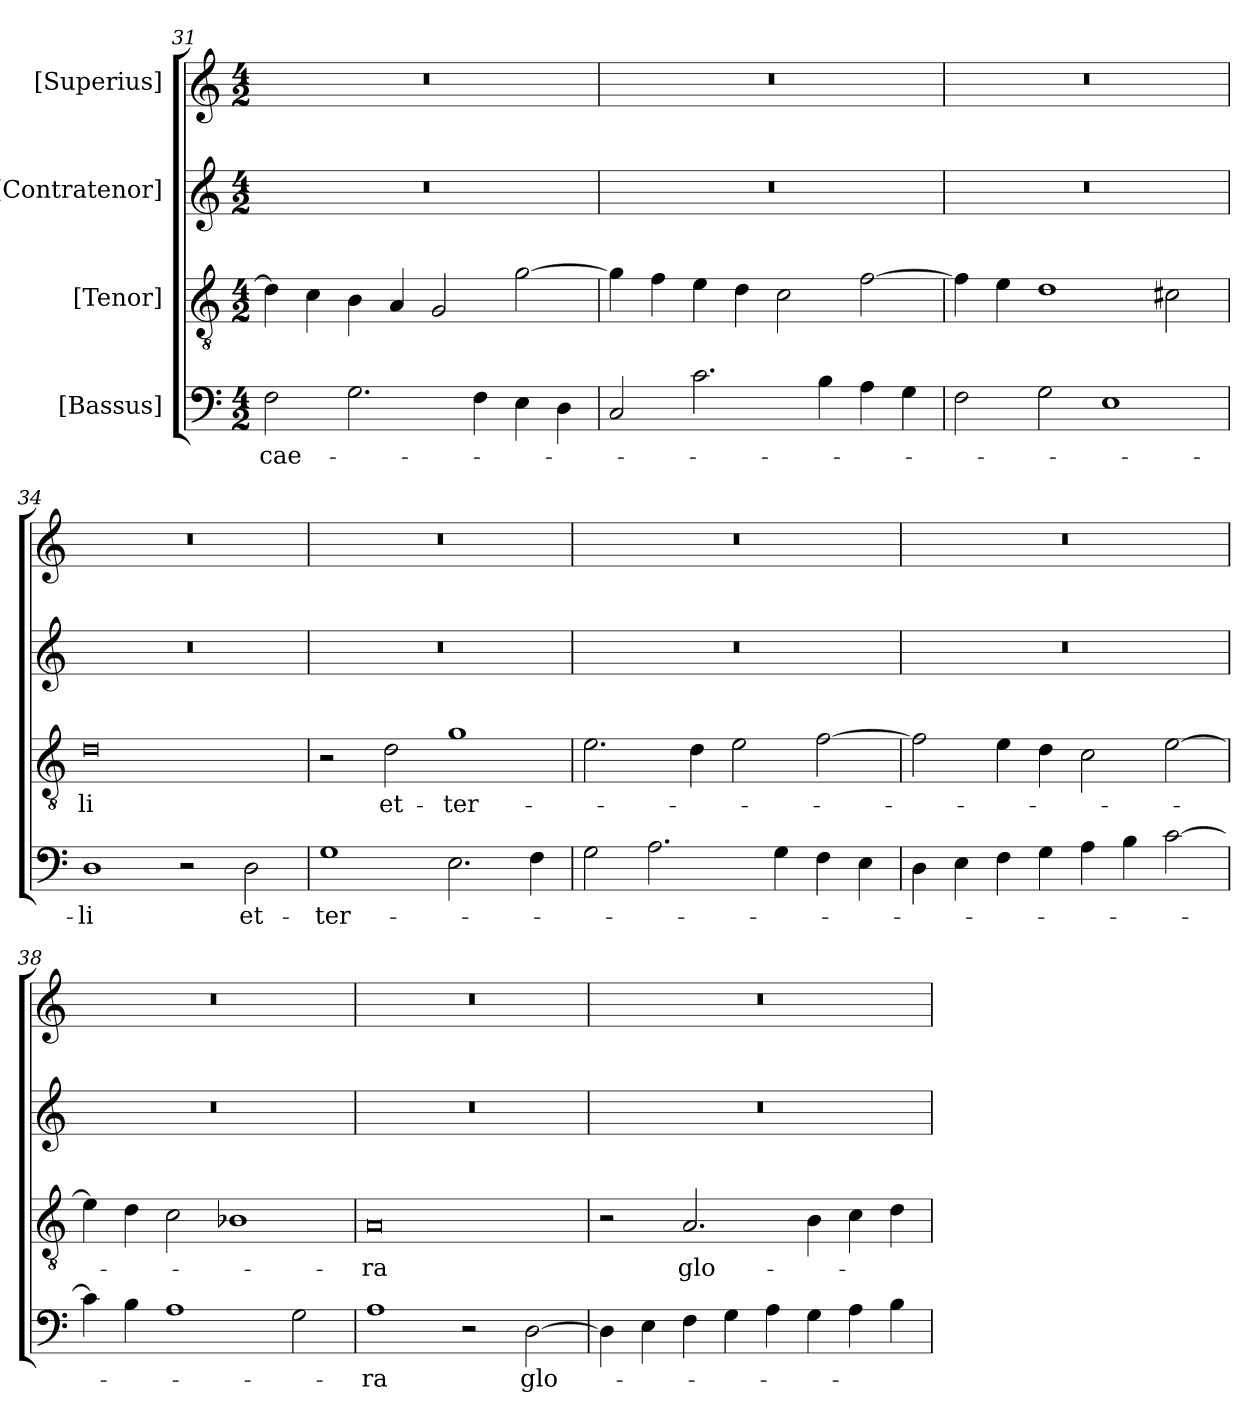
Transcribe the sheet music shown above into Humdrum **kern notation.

**kern	**text	**kern	**text	**kern	**kern
*part4	*part4	*part3	*part3	*part2	*part1
*staff4	*staff4	*staff3	*staff3	*staff2	*staff1
*I"[Bassus]	*	*I"[Tenor]	*	*I"[Contratenor]	*I"[Superius]
*clefF4	*	*clefGv2	*	*clefG2	*clefG2
*k[]	*	*k[]	*	*k[]	*k[]
*M4/2	*	*M4/2	*	*M4/2	*M4/2
=31	=31	=31	=31	=31	=31
2F\	cae-	4d\]	.	0r	0r
.	.	4c\	.	.	.
2.G\	.	4B\	.	.	.
.	.	4A/	.	.	.
.	.	2G/	.	.	.
4F\	.	.	.	.	.
4E\	.	[2g\	.	.	.
4D\	.	.	.	.	.
=32	=32	=32	=32	=32	=32
2C/	.	4g\]	.	0r	0r
.	.	4f\	.	.	.
2.c\	.	4e\	.	.	.
.	.	4d\	.	.	.
.	.	2c\	.	.	.
4B\	.	.	.	.	.
4A\	.	[2f\	.	.	.
4G\	.	.	.	.	.
=33	=33	=33	=33	=33	=33
2F\	.	4f\]	.	0r	0r
.	.	4e\	.	.	.
2G\	.	1d\	.	.	.
1E\	.	.	.	.	.
.	.	2c#X\	.	.	.
=34	=34	=34	=34	=34	=34
1D\	-li	0d\	-li	0r	0r
2r	.	.	.	.	.
2D\	et-	.	.	.	.
=35	=35	=35	=35	=35	=35
1G\	ter-	2r	.	0r	0r
.	.	2d\	et-	.	.
2.E\	.	1g\	ter-	.	.
4F\	.	.	.	.	.
=36	=36	=36	=36	=36	=36
2G\	.	2.e\	.	0r	0r
2.A\	.	.	.	.	.
.	.	4d\	.	.	.
.	.	2e\	.	.	.
4G\	.	.	.	.	.
4F\	.	[2f\	.	.	.
4E\	.	.	.	.	.
=37	=37	=37	=37	=37	=37
4D\	.	2f\]	.	0r	0r
4E\	.	.	.	.	.
4F\	.	4e\	.	.	.
4G\	.	4d\	.	.	.
4A\	.	2c\	.	.	.
4B\	.	.	.	.	.
[2c\	.	[2e\	.	.	.
=38	=38	=38	=38	=38	=38
4c\]	.	4e\]	.	0r	0r
4B\	.	4d\	.	.	.
1A\	.	2c\	.	.	.
.	.	1B-X\	.	.	.
2G\	.	.	.	.	.
=39	=39	=39	=39	=39	=39
1A\	-ra	0A/	-ra	0r	0r
2r	.	.	.	.	.
[2D\	glo-	.	.	.	.
=40	=40	=40	=40	=40	=40
4D\]	.	2r	.	0r	0r
4E\	.	.	.	.	.
4F\	.	2.A/	glo-	.	.
4G\	.	.	.	.	.
4A\	.	.	.	.	.
4G\	.	4B\	.	.	.
4A\	.	4c\	.	.	.
4B\	.	4d\	.	.	.
=	=	=	=	=	=
*-	*-	*-	*-	*-	*-
